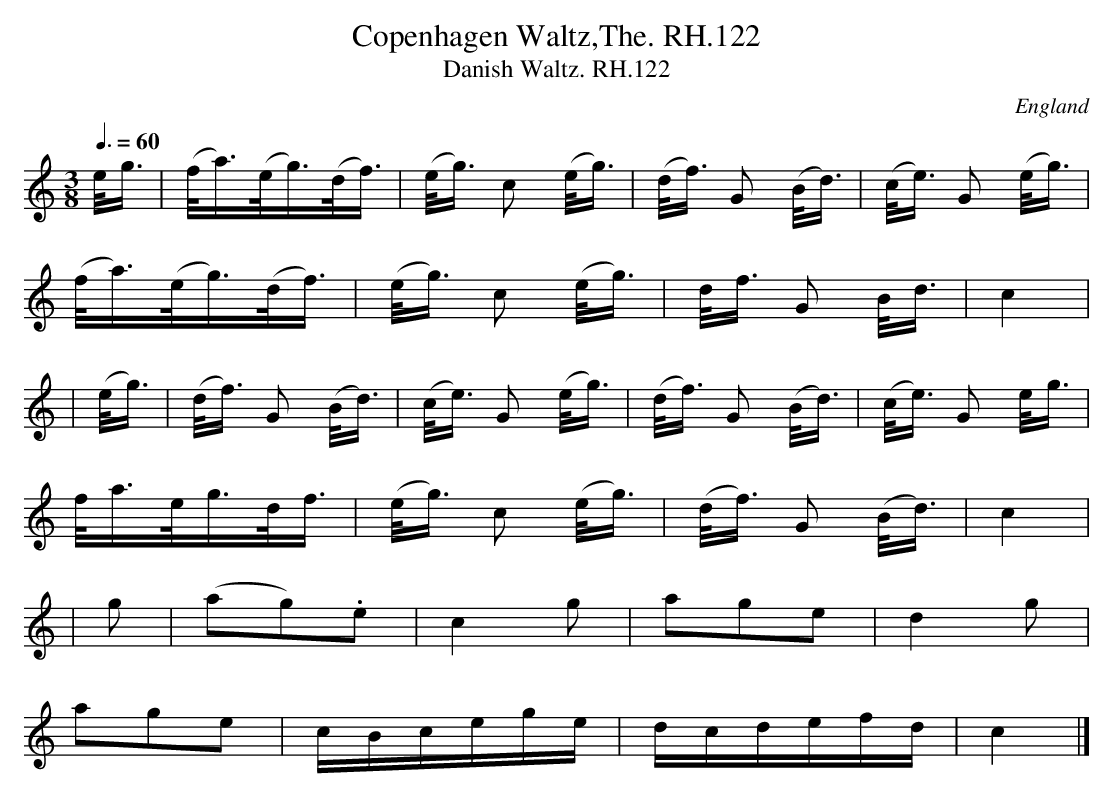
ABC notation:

X:1
T:Copenhagen Waltz,The. RH.122
T:Danish Waltz. RH.122
L:1/16
M:3/8
O:England
Q:3/8=60
K:C
e<g|(f<a)(e<g)(d<f)|(e<g) c2 (e<g)|\
(d<f) G2 (B<d)|(c<e) G2 (e<g)|!
(f<a)(e<g)(d<f)|(e<g) c2 (e<g)|d<f G2 B<d|c4|!
|(e<g)|(d<f) G2 (B<d)|(c<e) G2 (e<g)|\
(d<f) G2 (B<d)|(c<e) G2 e<g|!
f<ae<gd<f|(e<g) c2 (e<g)|(d<f) G2 (B<d)|c4|!
|g2|(a2g2).e2|c4g2|a2g2e2|d4g2|!
a2g2e2|cBcege|dcdefd|c4|]
